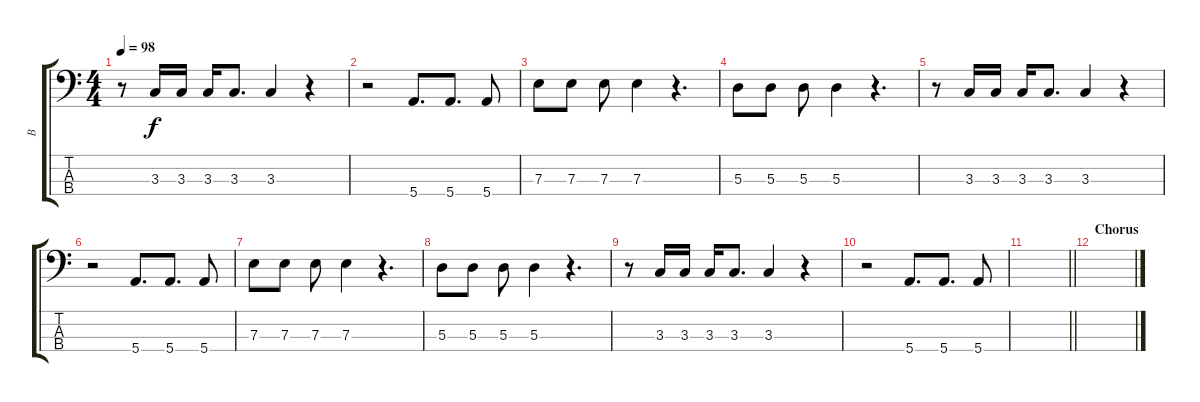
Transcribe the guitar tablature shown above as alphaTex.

\track ("B" "B") {instrument electricbassfinger}
\staff {score tabs}
\tuning (G2 D2 A1 E1) {hide}
\ts (4 4)
\tempo 98
\clef f4
\ks c
r.8{dy f} 3.3.16 3.3.16 3.3.16 3.3.8{d} 3.3.4 r.4 |
r.2 5.4.8{d} 5.4.8{d} 5.4.8 |
7.3.8 7.3.8 7.3.8 7.3.4 r.4{d} |
5.3.8 5.3.8 5.3.8 5.3.4 r.4{d} |
r.8 3.3.16 3.3.16 3.3.16 3.3.8{d} 3.3.4 r.4 |
r.2 5.4.8{d} 5.4.8{d} 5.4.8 |
7.3.8 7.3.8 7.3.8 7.3.4 r.4{d} |
5.3.8 5.3.8 5.3.8 5.3.4 r.4{d} |
r.8 3.3.16 3.3.16 3.3.16 3.3.8{d} 3.3.4 r.4 |
r.2 5.4.8{d} 5.4.8{d} 5.4.8 |
\barLineRight lightlight
|
\section ("" "Chorus")
